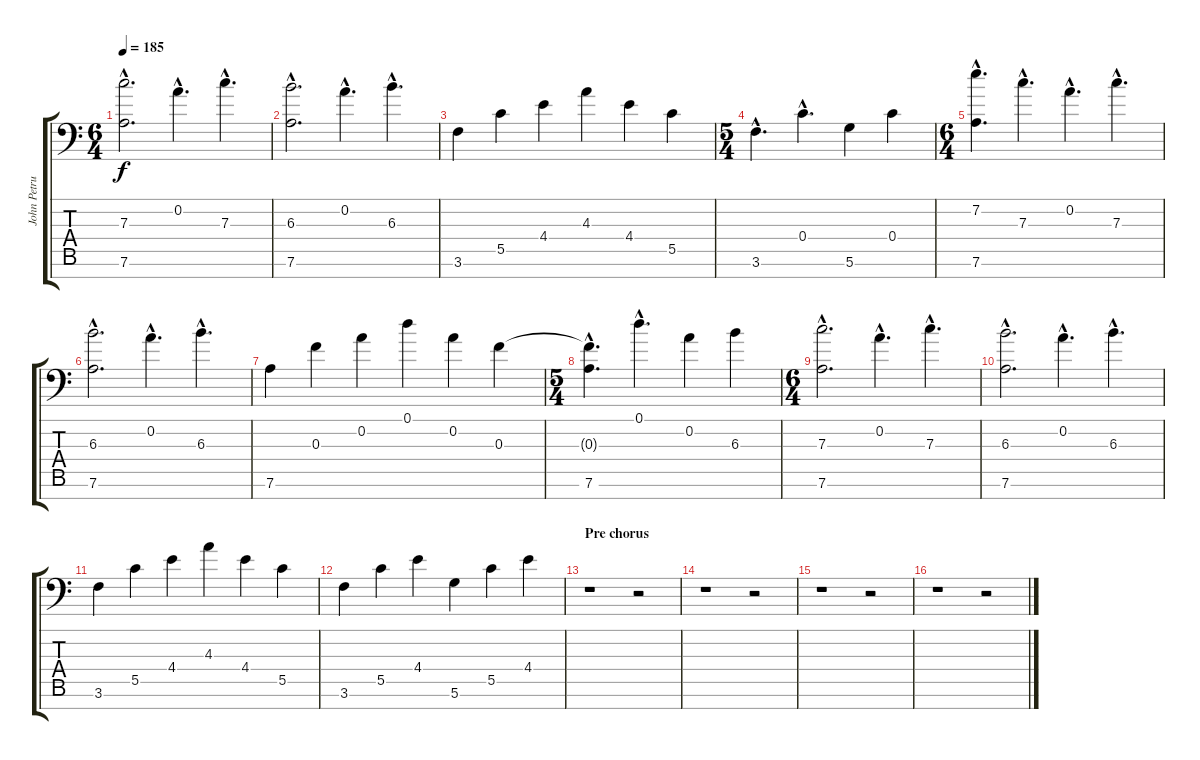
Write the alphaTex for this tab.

\track ("John Petrucci" "John Petru") {instrument acousticguitarnylon}
\staff {score tabs}
\tuning (D4 A3 F3 C3 G2 D2 A1) {hide}
\ts (6 4)
\tempo 185
\clef f4
\ks c
(7.3{hac} 7.6{hac}).2{d dy f} 0.2{hac}.4{d} 7.3{hac}.4{d} |
(6.3{hac} 7.6{hac}).2{d} 0.2{hac}.4{d} 6.3{hac}.4{d} |
3.6.4 5.5.4 4.4.4 4.3.4 4.4.4 5.5.4 |
\ts (5 4)
3.6{hac}.4{d} 0.4{hac}.4{d} 5.6.4 0.4.4 |
\ts (6 4)
(7.2{hac} 7.6{hac}).4{d} 7.3{hac}.4{d} 0.2{hac}.4{d} 7.3{hac}.4{d} |
(6.3{hac} 7.6{hac}).2{d} 0.2{hac}.4{d} 6.3{hac}.4{d} |
7.6.4 0.3.4 0.2.4 0.1.4 0.2.4 0.3.4 |
\ts (5 4)
(0.3{hac t} 7.6{hac}).4{d} 0.1{hac}.4{d} 0.2.4 6.3.4 |
\ts (6 4)
(7.3{hac} 7.6{hac}).2{d} 0.2{hac}.4{d} 7.3{hac}.4{d} |
(6.3{hac} 7.6{hac}).2{d} 0.2{hac}.4{d} 6.3{hac}.4{d} |
3.6.4 5.5.4 4.4.4 4.3.4 4.4.4 5.5.4 |
3.6.4 5.5.4 4.4.4 5.6.4 5.5.4 4.4.4 |
\section ("" "Pre chorus ")
r.1 r.2 |
r.1 r.2 |
r.1 r.2 |
r.1 r.2
